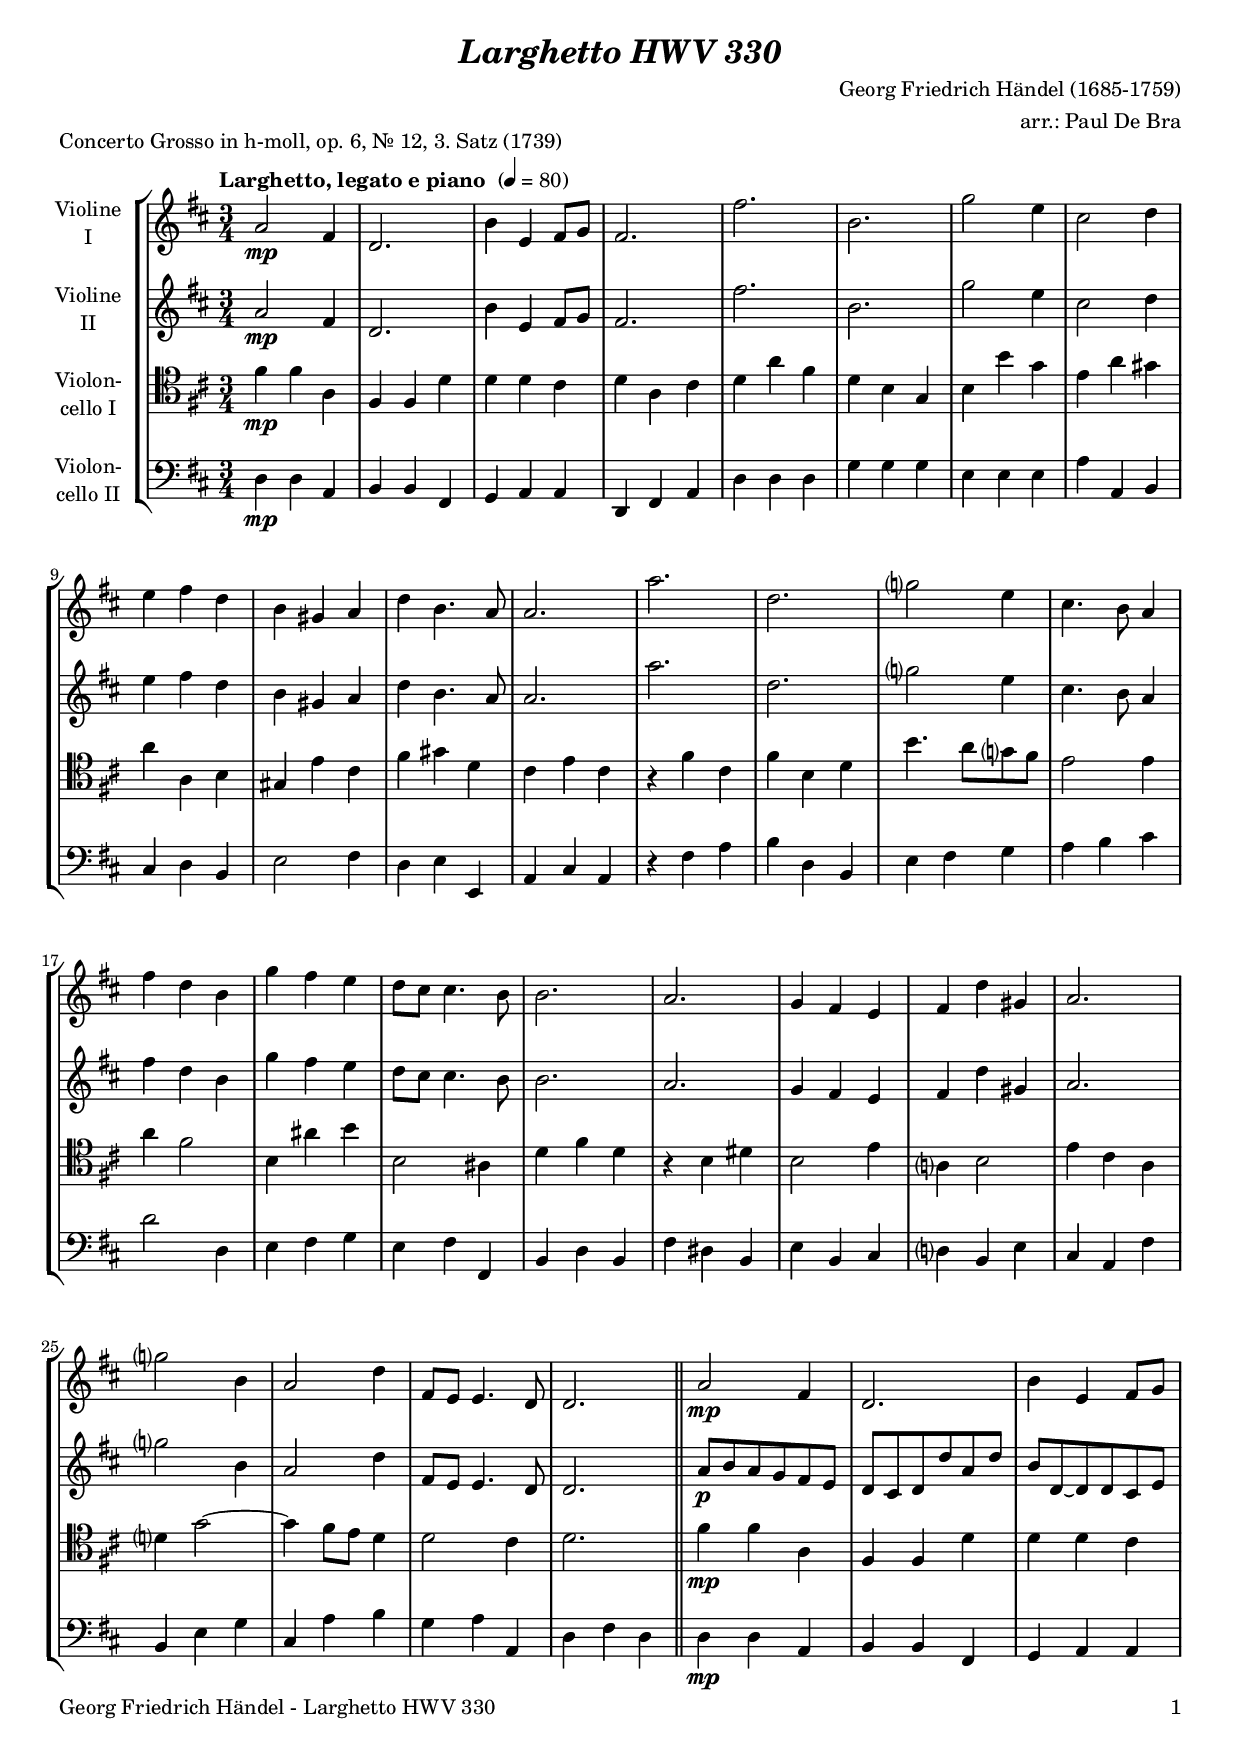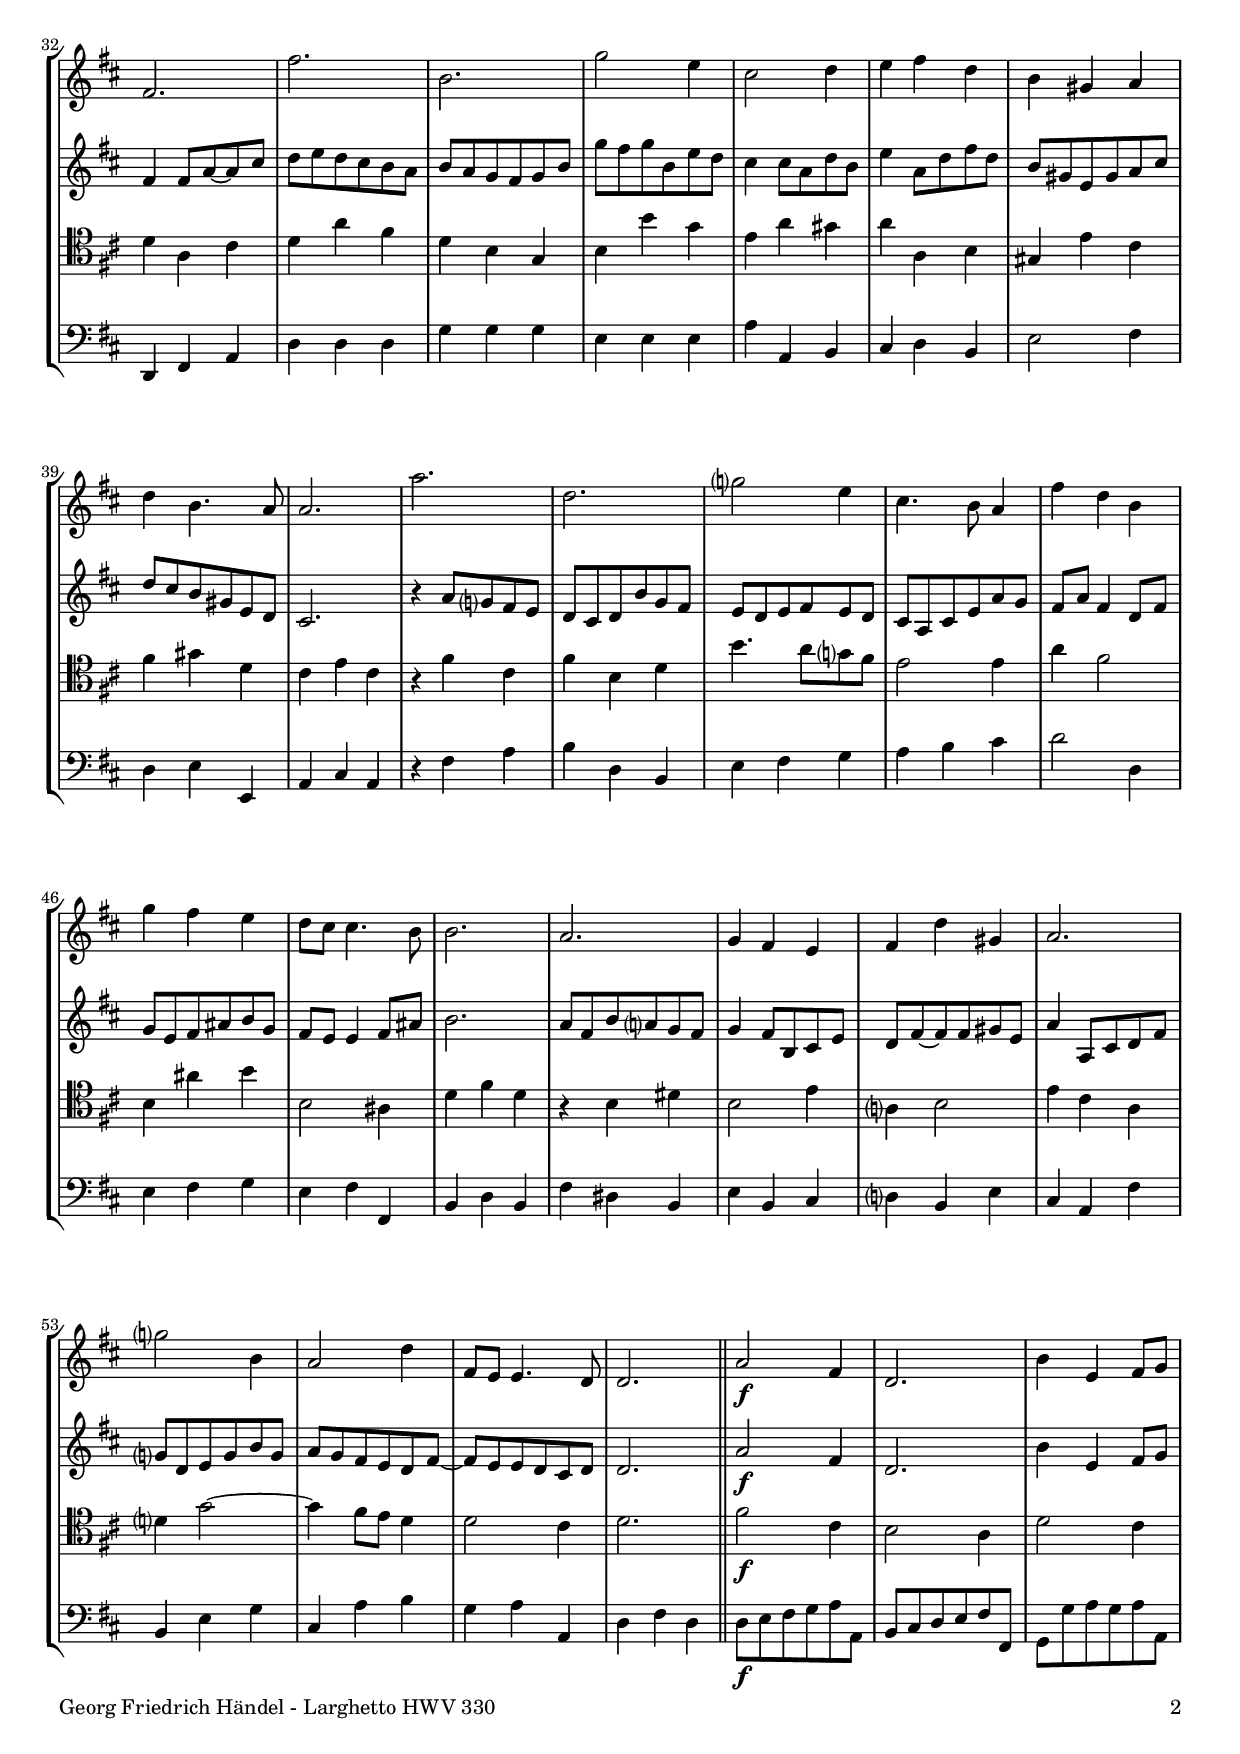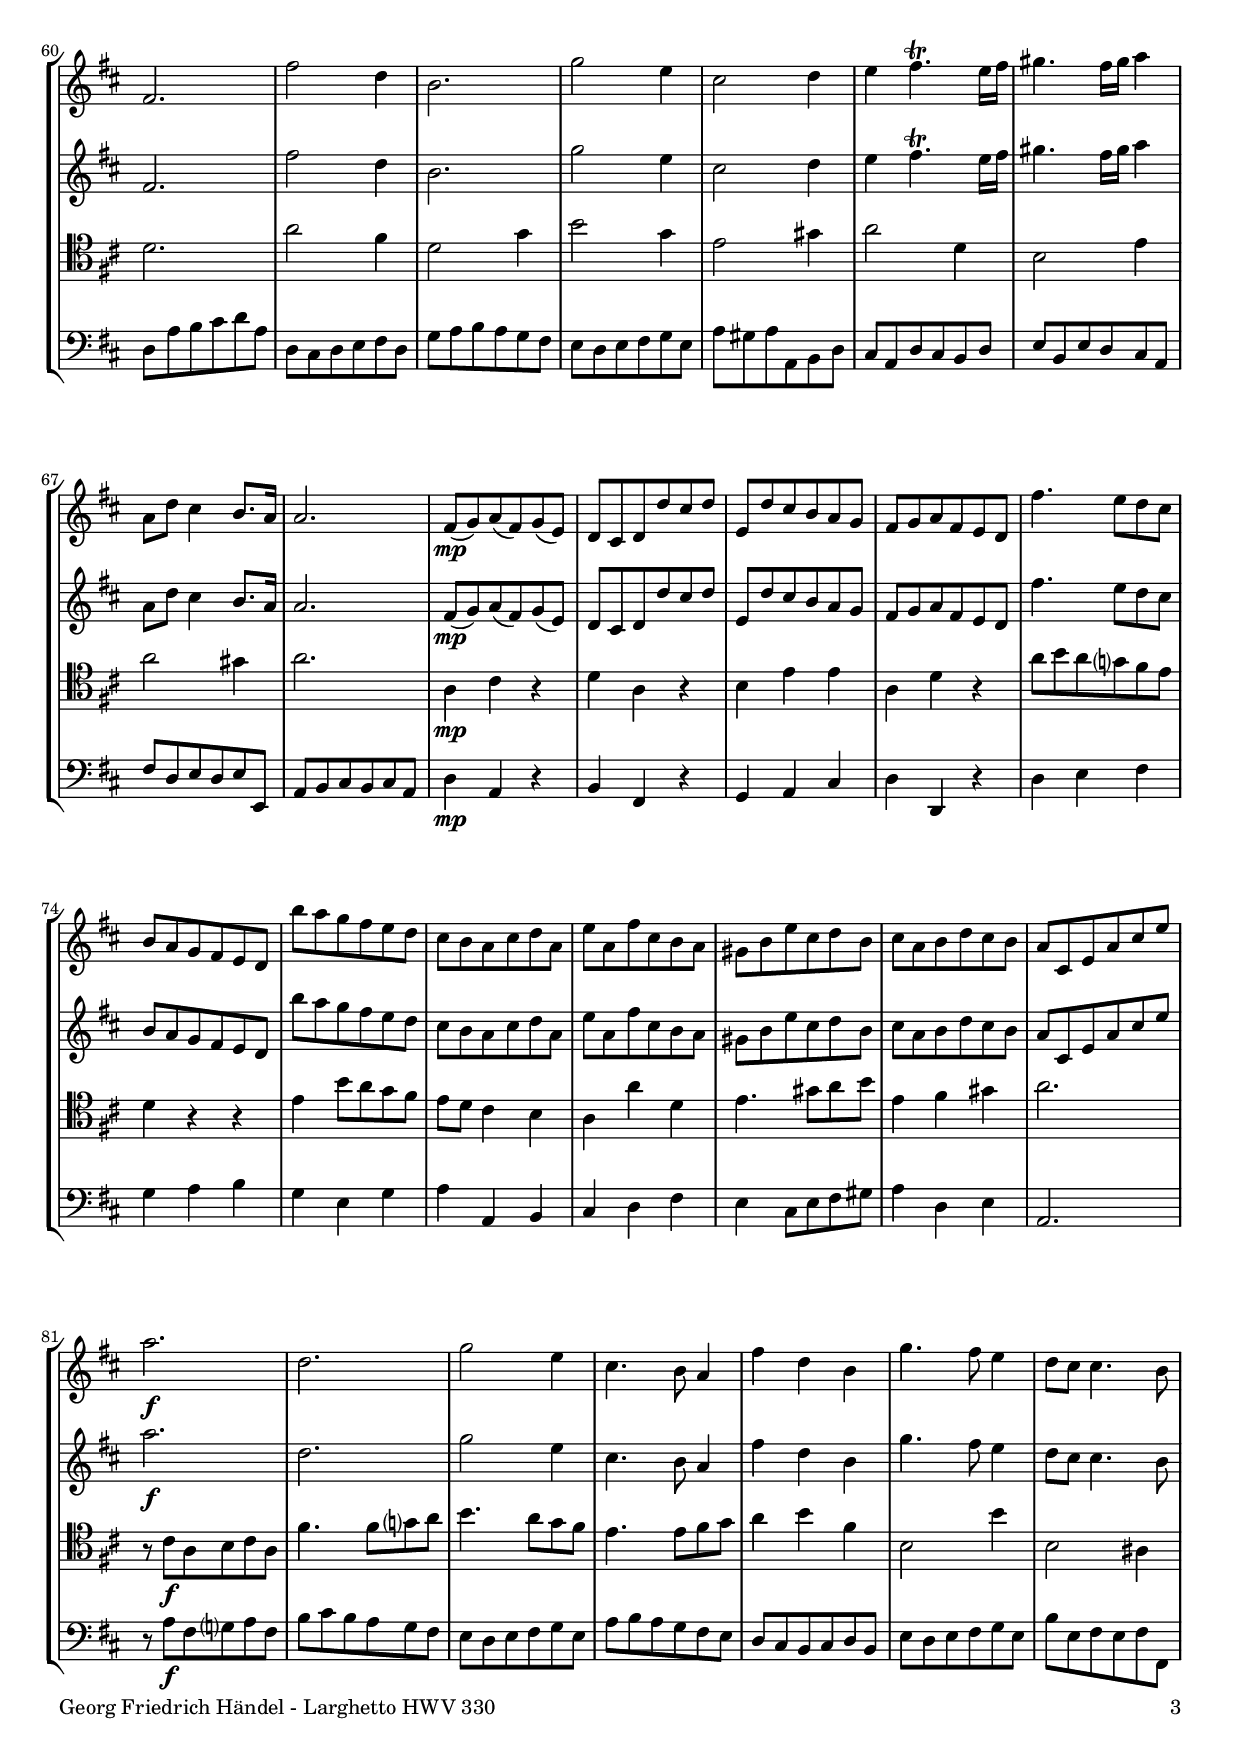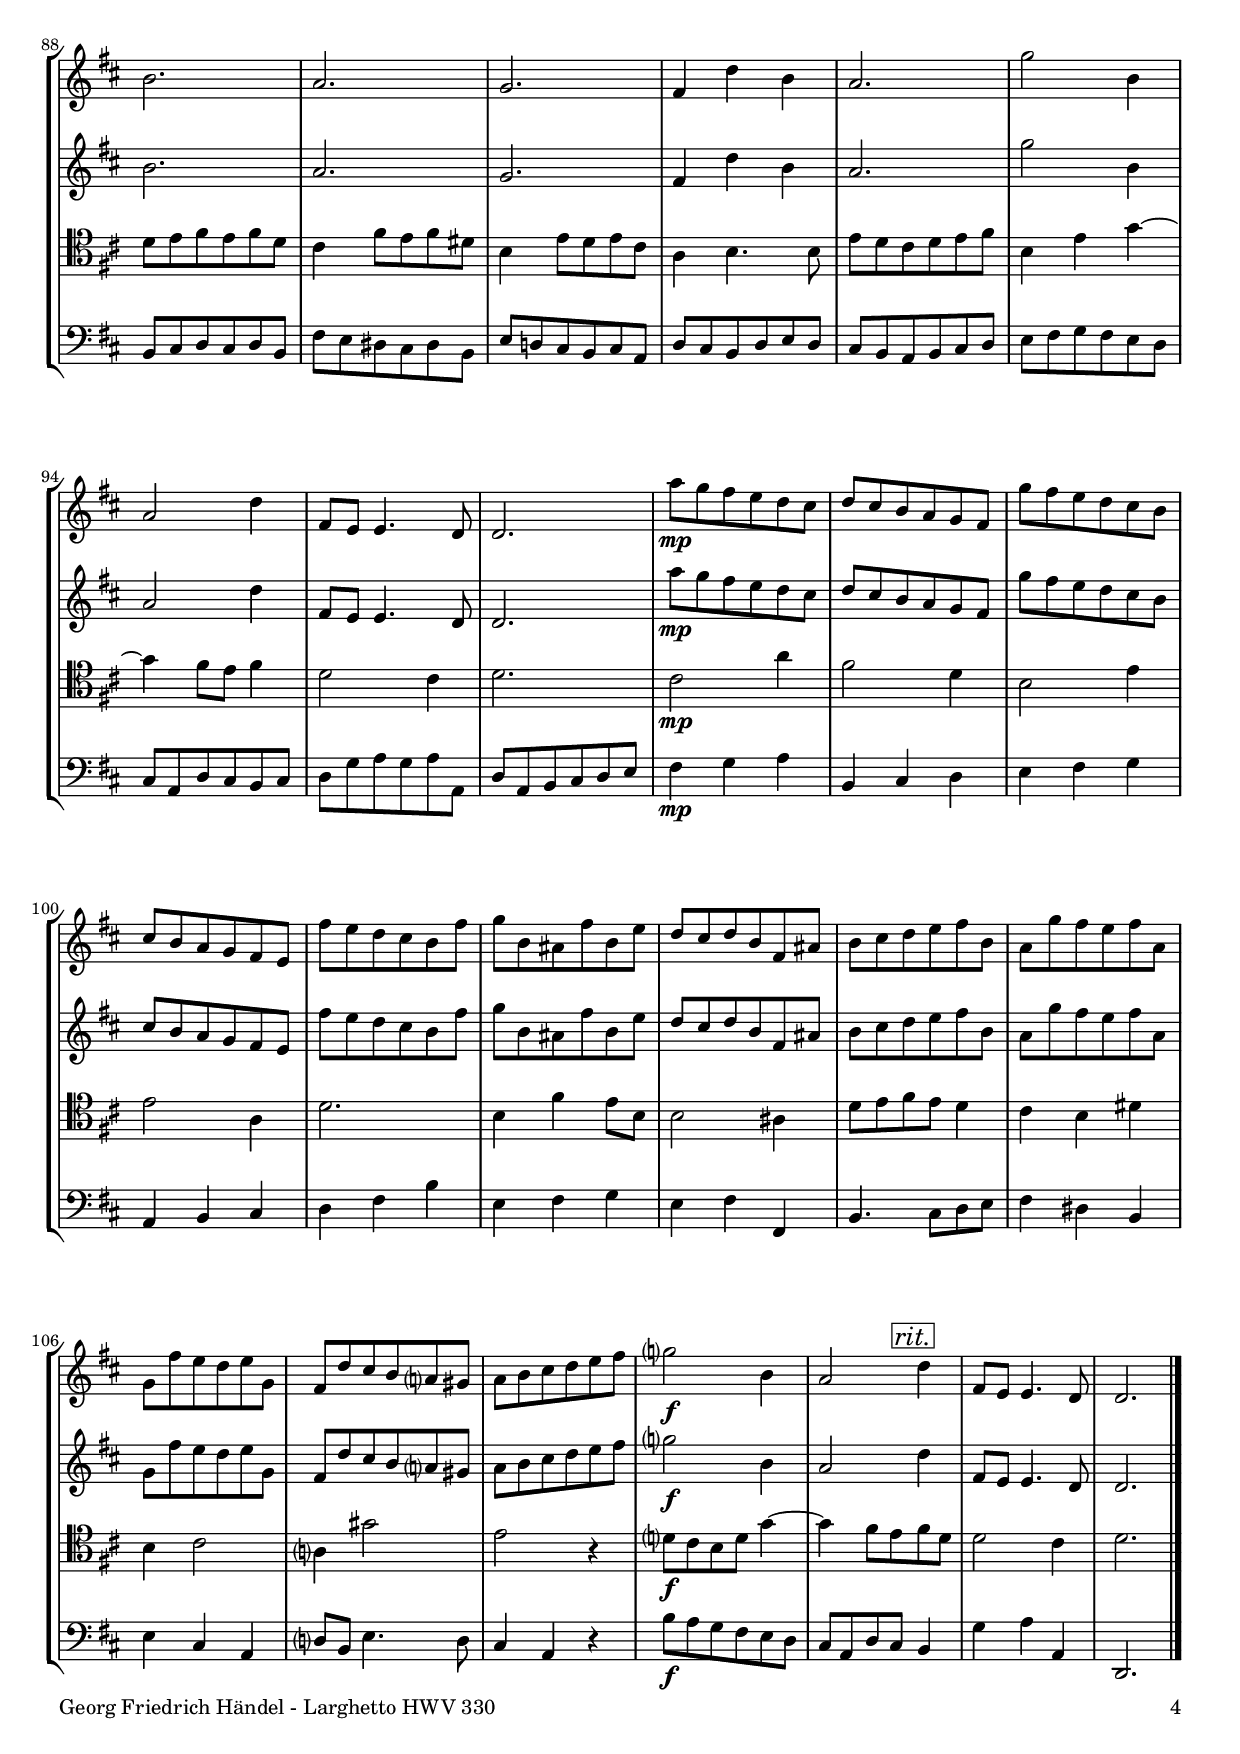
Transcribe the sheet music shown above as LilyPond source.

\version "2.20.2"
\include "deutsch.ly"

#(set-global-staff-size 18)

\header {
  title     = \markup \bold \italic "Larghetto HWV 330"
  composer  = "Georg Friedrich Händel (1685-1759)"
  arranger  = "arr.: Paul De Bra"
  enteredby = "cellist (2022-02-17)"
  piece     = "Concerto Grosso in h-moll, op. 6, Nr. 12, 3. Satz (1739)"
}

voiceconsts = {
  \key cis \minor
  \time 3/4
  \clef "treble"
  \numericTimeSignature
  \compressEmptyMeasures
  % Set default beaming for all staves
  \set Timing.beamExceptions = #'()
  \set Timing.baseMoment     = #(ly:make-moment 3 4)
  \set Timing.beatStructure  = #'(1)
  \tempo "Larghetto, legato e piano " 4=80
}

mivl = "violin"
miba = "cello"

boxa = { \bar "||" \mark \markup \box \italic "A" }
boxb = { \bar "||" \mark \markup \box \italic "B" }

pori = \mark \markup \box \italic "poco rit."
rit  = \mark \markup \box \italic "rit."

va = \relative c'' {
  \voiceconsts

  \repeat unfold 2 {
    h2\mp gis4
    e2.
    cis'4 fis, gis8 a
    gis2.
    gis'
    cis,
    a'2 fis4

    dis2 e4
    fis gis e
    cis ais h
    e cis4. h8
    h2.
    h'
    e,

    a?2 fis4
    dis4. cis8 h4
    gis' e cis
    a' gis fis
    e8 dis dis4. cis8
    cis2.
    h

    a4 gis fis
    gis e' ais,
    h2.
    a'?2 cis,4
    h2 e4
    gis,8 fis fis4. e8
    e2. \bar "||"
  }

  h'2\f gis4
  e2.
  cis'4 fis, gis8 a
  gis2.
  gis'2 e4
  cis2.
  a'2 fis4

  dis2 e4
  fis gis4.\trill fis16 gis
  ais4. gis16 ais h4
  h,8 e dis4 cis8. h16
  h2.

  gis8(\mp a) h( gis) a( fis)
  e dis e e' dis e
  fis, e' dis cis h a
  gis a h gis fis e
  gis'4. fis8 e dis
  cis h a gis fis e

  cis'' h a gis fis e
  dis cis h dis e h
  fis' h, gis' dis cis h
  ais cis fis dis e cis
  dis h cis e dis cis
  h dis, fis h dis fis

  h2.\f
  e,
  a2 fis4
  dis4. cis8 h4
  gis' e cis
  a'4. gis8 fis4
  e8 dis dis4. cis8

  cis2.
  h
  a
  gis4 e' cis
  h2.
  a'2 cis,4
  h2 e4

  gis,8 fis fis4. e8
  e2.
  h''8\mp a gis fis e dis
  e dis cis h a gis
  a' gis fis e dis cis
  dis cis h a gis fis

  gis' fis e dis cis gis'
  a cis, his gis' cis, fis
  e dis e cis gis his
  cis dis e fis gis cis,
  h a' gis fis gis h,
  a gis' fis e fis a,

  gis e' dis cis h? ais
  h cis dis e fis gis
  a?2\f cis,4
  h2 \rit e4
  gis,8 fis fis4. e8
  e2. \bar "|."
}

vb = \relative c'' {
  \voiceconsts

  h2\mp gis4
  e2.
  cis'4 fis, gis8 a
  gis2.
  gis'
  cis,
  a'2 fis4

  dis2 e4
  fis gis e
  cis ais h
  e cis4. h8
  h2.
  h'
  e,

  a?2 fis4
  dis4. cis8 h4
  gis' e cis
  a' gis fis
  e8 dis dis4. cis8
  cis2.
  h

  a4 gis fis
  gis e' ais,
  h2.
  a'?2 cis,4
  h2 e4
  gis,8 fis fis4. e8
  e2. \bar "||"

  h'8\p cis h a gis fis
  e dis e e' h e
  cis e,~ e e dis fis
  gis4 gis8 h~ h dis
  e fis e dis cis h

  cis h a gis a cis
  a' gis a cis, fis e
  dis4 dis8 h e cis
  fis4 h,8 e gis e
  cis ais fis ais h dis

  e dis cis ais fis e
  dis2.
  r4 h'8 a? gis fis
  e dis e cis' a gis
  fis e fis gis fis e
  dis h dis fis h a

  gis h gis4 e8 gis
  a fis gis his cis a
  gis fis fis4 gis8 his
  cis2.
  h8 gis cis h? a gis
  a4 gis8 cis, dis fis

  e gis~ gis gis ais fis
  h4 h,8 dis e gis
  a? e fis a cis a
  h a gis fis e gis~
  gis fis fis e dis e
  e2. \bar "||"

  h'2\f gis4
  e2.
  cis'4 fis, gis8 a
  gis2.
  gis'2 e4
  cis2.

  a'2 fis4
  dis2 e4
  fis gis4.\trill fis16 gis
  ais4. gis16 ais h4
  h,8 e dis4 cis8. h16
  h2.

  gis8(\mp a) h( gis) a( fis)
  e dis e e' dis e
  fis, e' dis cis h a
  gis a h gis fis e
  gis'4. fis8 e dis
  cis h a gis fis e

  cis'' h a gis fis e
  dis cis h dis e h
  fis' h, gis' dis cis h
  ais cis fis dis e cis
  dis h cis e dis cis
  h dis, fis h dis fis

  h2.\f
  e,
  a2 fis4
  dis4. cis8 h4
  gis' e cis
  a'4. gis8 fis4
  e8 dis dis4. cis8

  cis2.
  h
  a
  gis4 e' cis
  h2.
  a'2 cis,4
  h2 e4

  gis,8 fis fis4. e8
  e2.
  h''8\mp a gis fis e dis
  e dis cis h a gis
  a' gis fis e dis cis
  dis cis h a gis fis

  gis' fis e dis cis gis'
  a cis, his gis' cis, fis
  e dis e cis gis his
  cis dis e fis gis cis,
  h a' gis fis gis h,
  a gis' fis e fis a,

  gis e' dis cis h? ais
  h cis dis e fis gis
  a?2\f cis,4
  h2 \rit e4
  gis,8 fis fis4. e8
  e2. \bar "|."
}

vc = \relative c'' {
  \voiceconsts
  \clef "tenor"
  
  \repeat unfold 2 {
    gis4\mp gis h,
    gis gis e'
    e e dis
    e h dis
    e h' gis
    e cis a
    cis cis' a

    fis h ais
    h h, cis
    ais fis' dis
    gis ais e
    dis fis dis
    r gis dis
    gis cis, e

    cis'4. h8 a? gis
    fis2 fis4
    h gis2
    cis,4 his' cis
    cis,2 his4
    e gis e
    r cis eis

    cis2 fis4
    h,? cis2
    fis4 dis h
    e? a2~
    a4 gis8 fis e4
    e2 dis4
    e2. \bar "||"
  }

  gis2\f dis4
  cis2 h4
  e2 dis4
  e2.
  h'2 gis4
  e2 a4

  cis2 a4
  fis2 ais4
  h2 e,4
  cis2 fis4
  h2 ais4
  h2.

  h,4\mp dis r
  e h r
  cis fis fis
  h, e r
  h'8 cis h a? gis fis
  e4 r r

  fis cis'8 h a gis
  fis e dis4 cis
  h h' e,
  fis4. ais8 h cis
  fis,4 gis ais
  h2.

  r8 dis,\f h cis dis h
  gis'4. gis8 a? h
  cis4. h8 a gis
  fis4. fis8 gis a
  h4 cis gis
  cis,2 cis'4

  cis,2 his4
  e8 fis gis fis gis e
  dis4 gis8 fis gis eis
  cis4 fis8 e fis dis
  h4 cis4. cis8
  fis e dis e fis gis

  cis,4 fis a~
  a gis8 fis gis4
  e2 dis4
  e2.
  dis2\mp h'4
  gis2 e4
  cis2 fis4

  fis2 h,4
  e2.
  cis4 gis' fis8 cis
  cis2 his4
  e8 fis gis fis e4
  dis cis eis

  cis dis2
  h?4 ais'2
  fis r4
  e?8\f dis cis e a4~
  a gis8 fis \rit gis e
  e2 dis4
  e2. \bar "|."
}

vd = \relative c {
  \voiceconsts
  \clef "bass"
  
  \repeat unfold 2 {
    e4\mp e h
    cis cis gis
    a h h
    e, gis h
    e e e
    a a a
    fis fis fis

    h h, cis
    dis e cis
    fis2 gis4
    e fis fis,
    h dis h
    r gis' h
    cis e, cis

    fis gis a
    h cis dis
    e2 e,4
    fis gis a
    fis gis gis,
    cis e cis
    gis' eis cis

    fis cis dis
    e? cis fis
    dis h gis'
    cis, fis a
    dis, h' cis
    a h h,
    e gis e \bar "||"
  }
  
  e8\f fis gis a h h,
  cis dis e fis gis gis,
  a a' h a h h,
  e h' cis dis e h
  e, dis e fis gis e
  a h cis h a gis

  fis e fis gis a fis
  h ais h h, cis e
  dis h e dis cis e
  fis cis fis e dis h
  gis' e fis e fis fis,
  h cis dis cis dis h

  e4\mp h r
  cis gis r
  a h dis
  e e, r
  e' fis gis
  a h cis

  a fis a
  h h, cis
  dis e gis
  fis dis8 fis gis ais
  h4 e, fis
  h,2.

  r8 h'\f gis a? h gis
  cis dis cis h a gis
  fis e fis gis a fis
  h cis h a gis fis
  e dis cis dis e cis
  fis e fis gis a fis

  cis' fis, gis fis gis gis,
  cis dis e dis e cis
  gis' fis eis dis eis cis
  fis e! dis cis dis h
  e dis cis e fis e
  dis cis h cis dis e

  fis gis a gis fis e
  dis h e dis cis dis
  e a h a h h,
  e h cis dis e fis
  gis4\mp a h
  cis, dis e
  fis gis a

  h, cis dis
  e gis cis
  fis, gis a
  fis gis gis,
  cis4. dis8 e fis
  gis4 eis cis
  fis dis h

  e?8 cis fis4. e8
  dis4 h r
  cis'8\f h a gis fis e
  dis h e dis \rit cis4
  a' h h,
  e,2. \bar "|."
}


music = \new StaffGroup <<
      \new Staff {
	\set Staff.midiInstrument = \mivl
	\set Staff.instrumentName = \markup \center-column { "Violine" "I" }
	\transpose cis h, { \va }
      }

      \new Staff {
	\set Staff.midiInstrument = \mivl
	\set Staff.instrumentName = \markup \center-column { "Violine" "II" }
	\transpose cis h, { \vb }
      }

      \new Staff {
	\set Staff.midiInstrument = \miba
	\set Staff.instrumentName = \markup \center-column { "Violon-" "cello I" }
	\transpose cis h, { \vc }
      }

      \new Staff {
	\set Staff.midiInstrument = \miba
	\set Staff.instrumentName = \markup \center-column { "Violon-" "cello II" }
	\transpose cis h, { \vd }
      }
>>

\book {
   \paper {
    print-page-number = ##t
    print-first-page-number = ##t
    ragged-last-bottom = ##f
    oddHeaderMarkup = \markup \null
    evenHeaderMarkup = \markup \null
    oddFooterMarkup = \markup {
      \fill-line {
        \on-the-fly #print-page-number-check-first
        "Georg Friedrich Händel - Larghetto HWV 330" \fromproperty #'page:page-number-string
      }
    }
    evenFooterMarkup = \oddFooterMarkup
  } \score {
    \music
    \layout {}
  }

  \score {
    \unfoldRepeats \music

    \midi {
      \context {
        \Score
      }
    }
  }
}